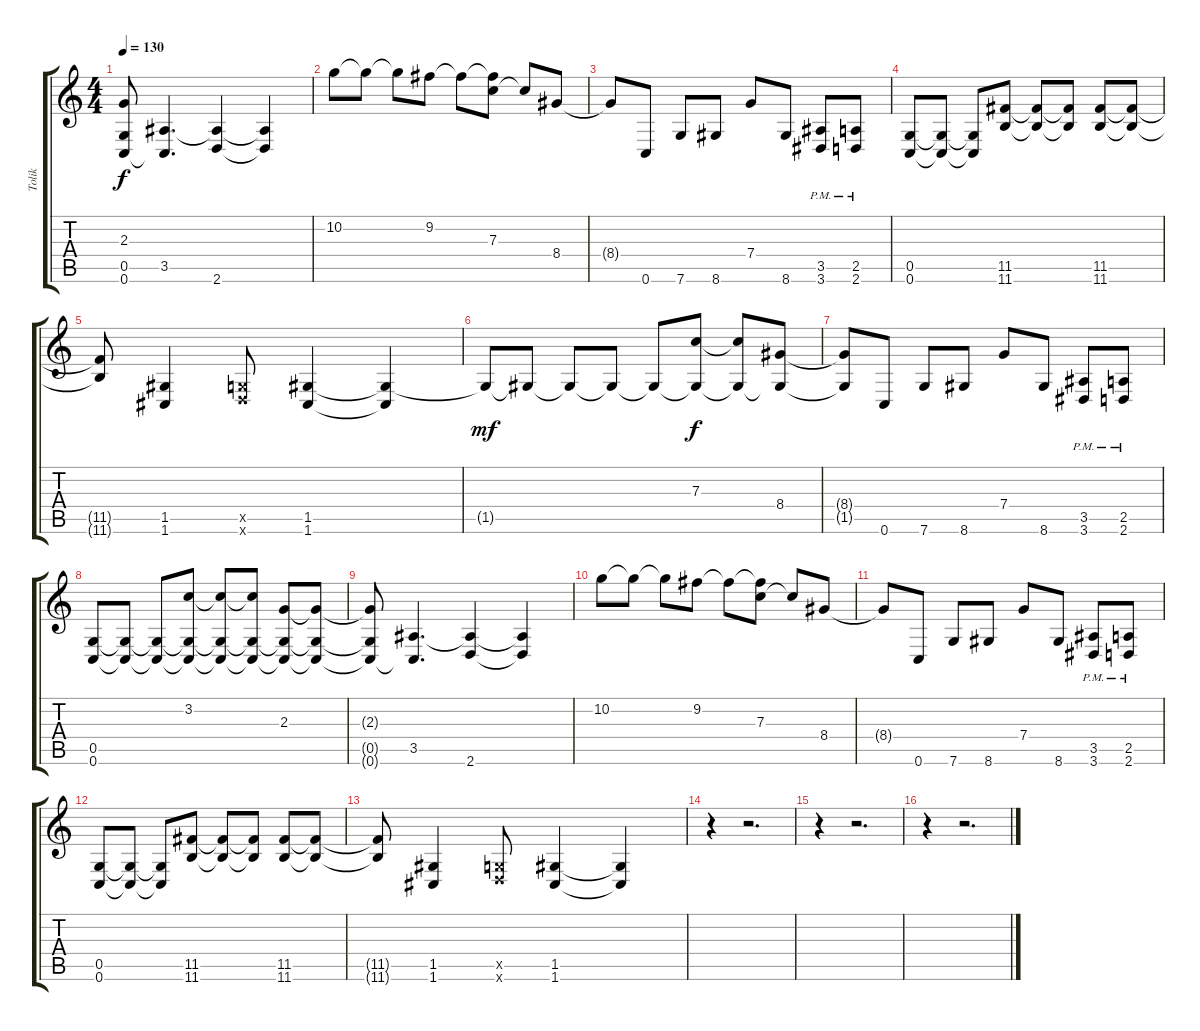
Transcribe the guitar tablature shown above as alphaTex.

\track ("Tolik" "Tolik") {instrument distortionguitar}
\staff {score tabs}
\tuning (D4 A3 F3 C3 G2 C2) {hide}
\ts (4 4)
\tempo 130
\clef g2
\ks c
(2.3{t} 0.5{t} 0.6{t}).8{dy f} (3.5 0.6{t}).4{d} (3.5{t} 2.6).4 (3.5{t} 2.6{t}).4 |
10.2.8 10.2{t}.8 10.2{t}.8 9.2.8 9.2{t}.8 (9.2{t} 7.3).8 7.3{t}.8 8.4.8 |
8.4{t}.8 0.6.8 7.6.8 8.6.8 7.4.8 8.6.8 (3.5{pm} 3.6{pm}).8 (2.5{pm} 2.6{pm}).8 |
(0.5 0.6).8 (0.5{t} 0.6{t}).8 (0.5{t} 0.6{t}).8 (11.5 11.6).8 (11.5{t} 11.6{t}).8 (11.5{t} 11.6{t}).8 (11.5 11.6).8 (11.5{t} 11.6{t}).8 |
(11.5{t} 11.6{t}).8 (1.5 1.6).4 (0.5{x} 2.6{x}).8 (1.5 1.6).4 (1.5{t} 1.6{t}).4 |
1.5{t}.8{dy mf} 1.5{t}.8 1.5{t}.8 1.5{t}.8 1.5{t}.8 (7.3 1.5{t}).8{dy f} (7.3{t} 1.5{t}).8 (8.4 1.5{t}).8 |
(8.4{t} 1.5{t}).8 0.6.8 7.6.8 8.6.8 7.4.8 8.6.8 (3.5{pm} 3.6{pm}).8 (2.5{pm} 2.6{pm}).8 |
(0.5 0.6).8 (0.5{t} 0.6{t}).8 (0.5{t} 0.6{t}).8 (3.2 0.5{t} 0.6{t}).8 (3.2{t} 0.5{t} 0.6{t}).8 (3.2{t} 0.5{t} 0.6{t}).8 (2.3 0.5{t} 0.6{t}).8 (2.3{t} 0.5{t} 0.6{t}).8 |
(2.3{t} 0.5{t} 0.6{t}).8 (3.5 0.6{t}).4{d} (3.5{t} 2.6).4 (3.5{t} 2.6{t}).4 |
10.2.8 10.2{t}.8 10.2{t}.8 9.2.8 9.2{t}.8 (9.2{t} 7.3).8 7.3{t}.8 8.4.8 |
8.4{t}.8 0.6.8 7.6.8 8.6.8 7.4.8 8.6.8 (3.5{pm} 3.6{pm}).8 (2.5{pm} 2.6{pm}).8 |
(0.5 0.6).8 (0.5{t} 0.6{t}).8 (0.5{t} 0.6{t}).8 (11.5 11.6).8 (11.5{t} 11.6{t}).8 (11.5{t} 11.6{t}).8 (11.5 11.6).8 (11.5{t} 11.6{t}).8 |
(11.5{t} 11.6{t}).8 (1.5 1.6).4 (0.5{x} 2.6{x}).8 (1.5 1.6).4 (1.5{t} 1.6{t}).4 |
r.4 r.2{d} |
r.4 r.2{d} |
r.4 r.2{d}
